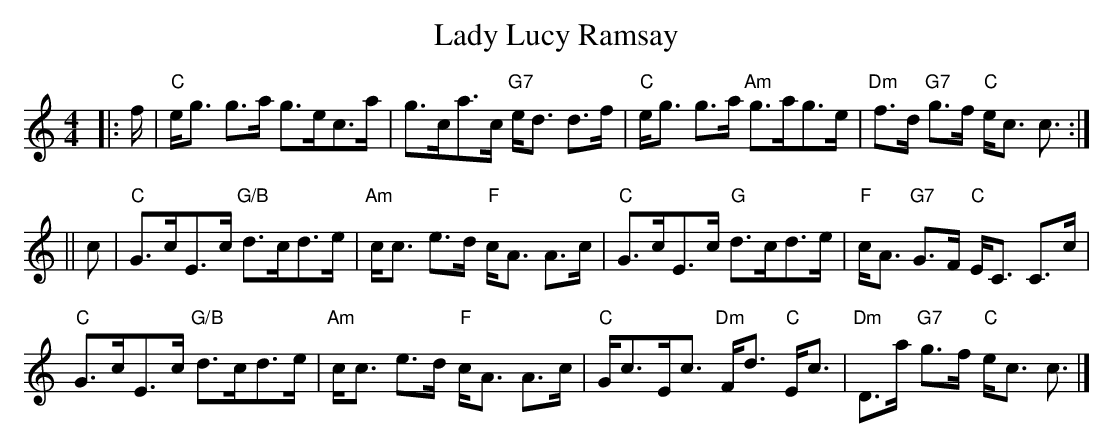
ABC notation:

X:1
T:Lady Lucy Ramsay
M:4/4
L:1/8
K:C
|: f/ |\
"C" e<g g>a      g>ec>a |      g>ca>c "G7" e<d d>f |\
"C" e<g g>a "Am" g>ag>e | "Dm" f>d    "G7" g>f "C" e<c c3/2 :|
|| c |\
"C" G>cE>c "G/B" d>cd>e     | "Am" c<c e>d      "F" c<A A>c  |\
"C" G>cE>c "G"   d>cd>e     | "F"  c<A "G7" G>F "C" E<C C>c  |
"C" G>cE>c "G/B" d>cd>e     | "Am" c<c e>d      "F" c<A A>c  |\
"C" G<cE<c "Dm"  F<d "C"E<c | "Dm" D>a "G7" g>f "C" e<c c3/2 |]
